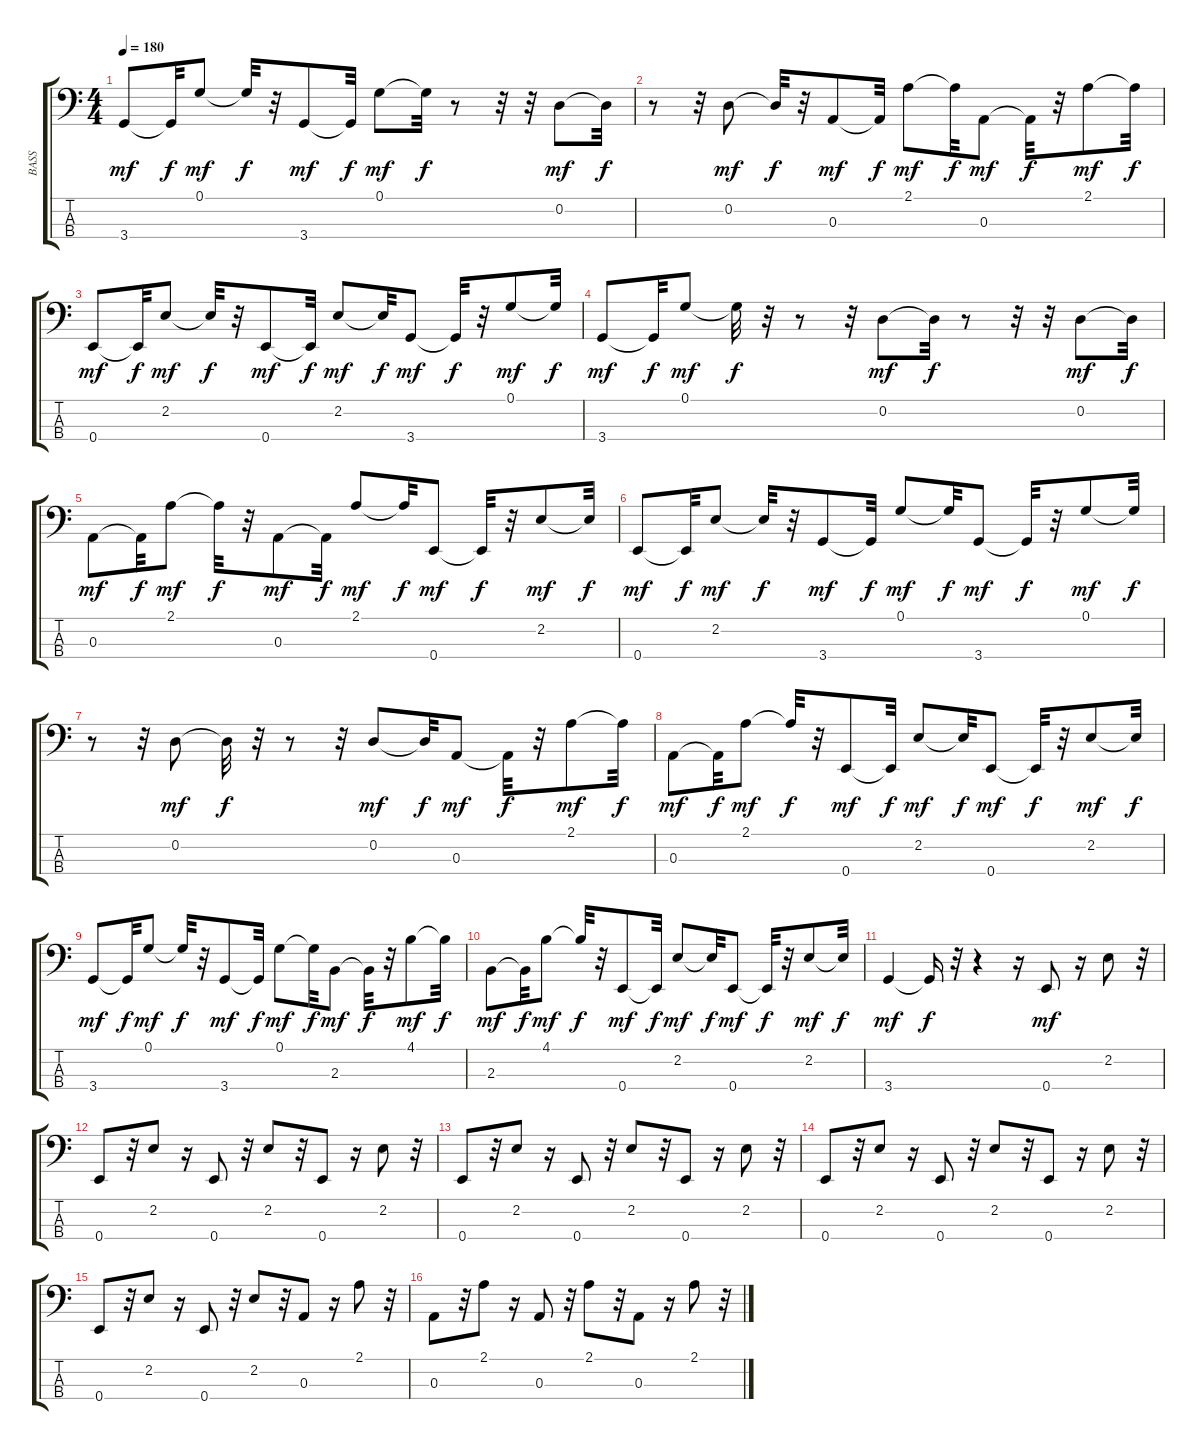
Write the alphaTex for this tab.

\track ("BASS" "BASS") {instrument electricguitarmuted}
\staff {score tabs}
\tuning (G2 D2 A1 E1) {hide}
\ts (4 4)
\tempo 180
\clef f4
\ks c
3.4.8{dy mf} 3.4{t}.32{dy f} 0.1.8{dy mf} 0.1{t}.32{dy f} r.32 3.4.8{dy mf} 3.4{t}.32{dy f} 0.1.8{dy mf} 0.1{t}.32{dy f} r.8 r.32 r.32 0.2.8{dy mf} 0.2{t}.32{dy f} |
r.8 r.32 0.2.8{dy mf} 0.2{t}.32{dy f} r.32 0.3.8{dy mf} 0.3{t}.32{dy f} 2.1.8{dy mf} 2.1{t}.32{dy f} 0.3.8{dy mf} 0.3{t}.32{dy f} r.32 2.1.8{dy mf} 2.1{t}.32{dy f} |
0.4.8{dy mf} 0.4{t}.32{dy f} 2.2.8{dy mf} 2.2{t}.32{dy f} r.32 0.4.8{dy mf} 0.4{t}.32{dy f} 2.2.8{dy mf} 2.2{t}.32{dy f} 3.4.8{dy mf} 3.4{t}.32{dy f} r.32 0.1.8{dy mf} 0.1{t}.32{dy f} |
3.4.8{dy mf} 3.4{t}.32{dy f} 0.1.8{dy mf} 0.1{t}.32{dy f} r.32 r.8 r.32 0.2.8{dy mf} 0.2{t}.32{dy f} r.8 r.32 r.32 0.2.8{dy mf} 0.2{t}.32{dy f} |
0.3.8{dy mf} 0.3{t}.32{dy f} 2.1.8{dy mf} 2.1{t}.32{dy f} r.32 0.3.8{dy mf} 0.3{t}.32{dy f} 2.1.8{dy mf} 2.1{t}.32{dy f} 0.4.8{dy mf} 0.4{t}.32{dy f} r.32 2.2.8{dy mf} 2.2{t}.32{dy f} |
0.4.8{dy mf} 0.4{t}.32{dy f} 2.2.8{dy mf} 2.2{t}.32{dy f} r.32 3.4.8{dy mf} 3.4{t}.32{dy f} 0.1.8{dy mf} 0.1{t}.32{dy f} 3.4.8{dy mf} 3.4{t}.32{dy f} r.32 0.1.8{dy mf} 0.1{t}.32{dy f} |
r.8 r.32 0.2.8{dy mf} 0.2{t}.32{dy f} r.32 r.8 r.32 0.2.8{dy mf} 0.2{t}.32{dy f} 0.3.8{dy mf} 0.3{t}.32{dy f} r.32 2.1.8{dy mf} 2.1{t}.32{dy f} |
0.3.8{dy mf} 0.3{t}.32{dy f} 2.1.8{dy mf} 2.1{t}.32{dy f} r.32 0.4.8{dy mf} 0.4{t}.32{dy f} 2.2.8{dy mf} 2.2{t}.32{dy f} 0.4.8{dy mf} 0.4{t}.32{dy f} r.32 2.2.8{dy mf} 2.2{t}.32{dy f} |
3.4.8{dy mf} 3.4{t}.32{dy f} 0.1.8{dy mf} 0.1{t}.32{dy f} r.32 3.4.8{dy mf} 3.4{t}.32{dy f} 0.1.8{dy mf} 0.1{t}.32{dy f} 2.3.8{dy mf} 2.3{t}.32{dy f} r.32 4.1.8{dy mf} 4.1{t}.32{dy f} |
2.3.8{dy mf} 2.3{t}.32{dy f} 4.1.8{dy mf} 4.1{t}.32{dy f} r.32 0.4.8{dy mf} 0.4{t}.32{dy f} 2.2.8{dy mf} 2.2{t}.32{dy f} 0.4.8{dy mf} 0.4{t}.32{dy f} r.32 2.2.8{dy mf} 2.2{t}.32{dy f} |
3.4.4{dy mf} 3.4{t}.16{dy f} r.32 r.4 r.16 0.4.8{dy mf} r.16 2.2.8 r.32 |
0.4.8 r.32 2.2.8 r.16 0.4.8 r.32 2.2.8 r.32 0.4.8 r.16 2.2.8 r.32 |
0.4.8 r.32 2.2.8 r.16 0.4.8 r.32 2.2.8 r.32 0.4.8 r.16 2.2.8 r.32 |
0.4.8 r.32 2.2.8 r.16 0.4.8 r.32 2.2.8 r.32 0.4.8 r.16 2.2.8 r.32 |
0.4.8 r.32 2.2.8 r.16 0.4.8 r.32 2.2.8 r.32 0.3.8 r.16 2.1.8 r.32 |
0.3.8 r.32 2.1.8 r.16 0.3.8 r.32 2.1.8 r.32 0.3.8 r.16 2.1.8 r.32
